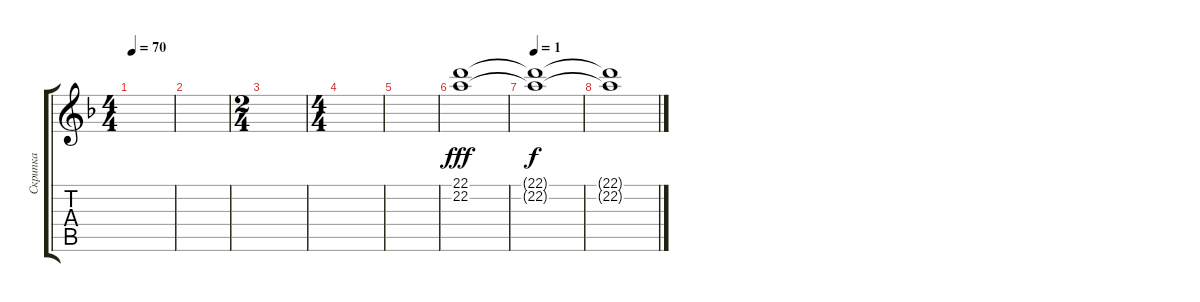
\track ("Скрипка" "Скрипка") {instrument stringensemble1}
\staff {score tabs}
\tuning (E4 B3 G3 D3 A2 E2) {hide}
\ts (4 4)
\tempo 70
\clef g2
\ks dminor
|
|
\ts (2 4)
|
\ts (4 4)
|
|
(22.1 22.2).1{dy fff} |
\tempo 1
(22.1{t} 22.2{t}).1{dy f volume 0} |
(22.1{t} 22.2{t}).1{volume 0}
